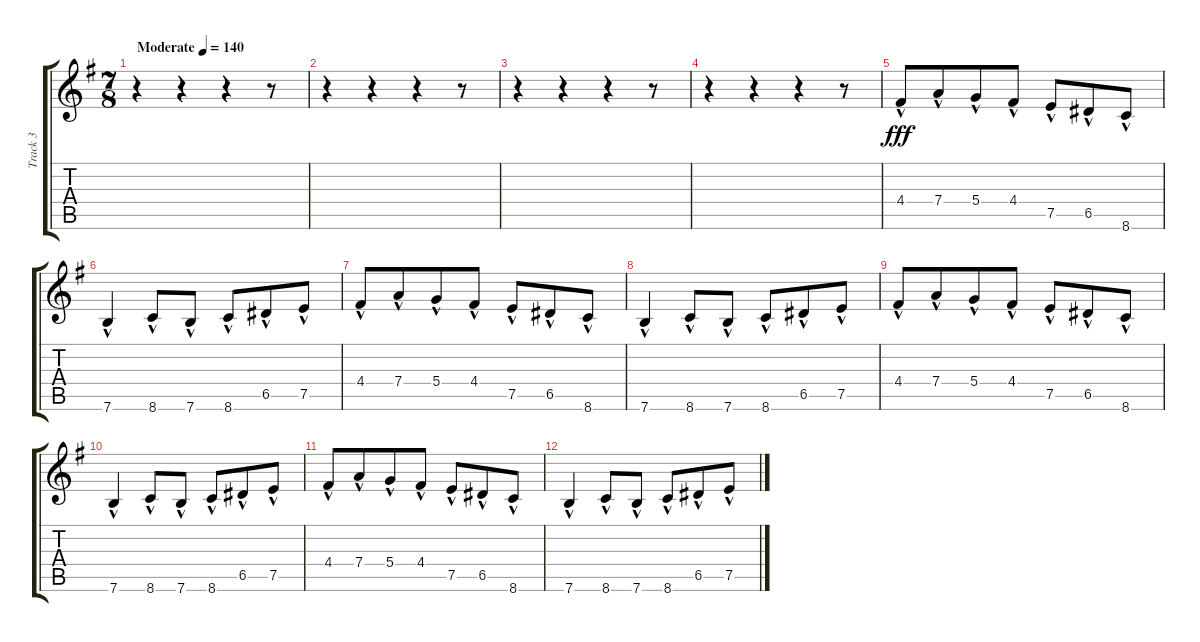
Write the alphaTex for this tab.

\track ("Track 3" "Track 3") {instrument electricguitarclean}
\staff {score tabs}
\tuning (E4 B3 G3 D3 A2 E2) {hide}
\ts (7 8)
\tempo (140 "Moderate")
\clef g2
\ks g
r.4{dy fff instrument electricguitarclean} r.4 r.4 r.8 |
r.4 r.4 r.4 r.8 |
r.4 r.4 r.4 r.8 |
r.4 r.4 r.4 r.8 |
4.4{hac}.8 7.4{hac}.8 5.4{hac}.8 4.4{hac}.8 7.5{hac}.8 6.5{hac}.8 8.6{hac}.8 |
7.6{hac}.4 8.6{hac}.8 7.6{hac}.8 8.6{hac}.8 6.5{hac}.8 7.5{hac}.8 |
4.4{hac}.8 7.4{hac}.8 5.4{hac}.8 4.4{hac}.8 7.5{hac}.8 6.5{hac}.8 8.6{hac}.8 |
7.6{hac}.4 8.6{hac}.8 7.6{hac}.8 8.6{hac}.8 6.5{hac}.8 7.5{hac}.8 |
4.4{hac}.8 7.4{hac}.8 5.4{hac}.8 4.4{hac}.8 7.5{hac}.8 6.5{hac}.8 8.6{hac}.8 |
7.6{hac}.4 8.6{hac}.8 7.6{hac}.8 8.6{hac}.8 6.5{hac}.8 7.5{hac}.8 |
4.4{hac}.8 7.4{hac}.8 5.4{hac}.8 4.4{hac}.8 7.5{hac}.8 6.5{hac}.8 8.6{hac}.8 |
7.6{hac}.4 8.6{hac}.8 7.6{hac}.8 8.6{hac}.8 6.5{hac}.8 7.5{hac}.8
